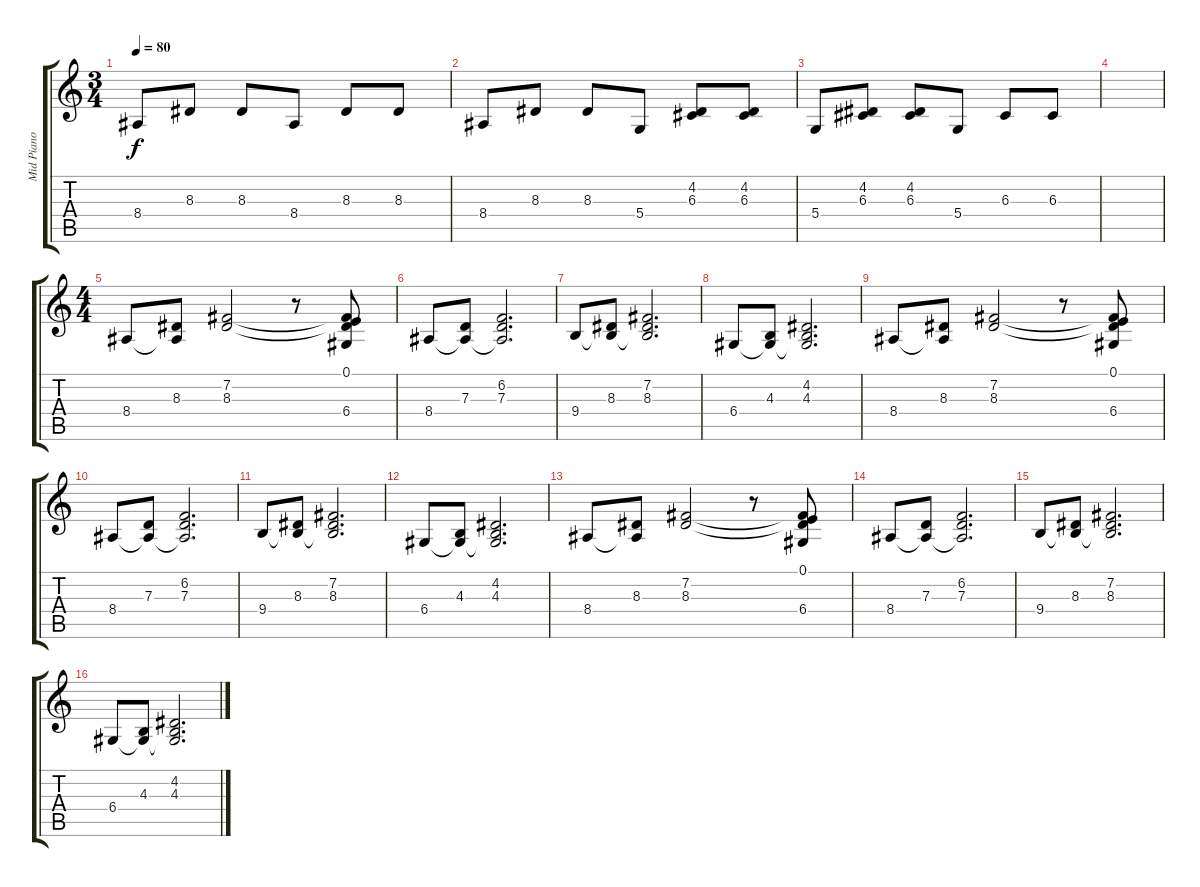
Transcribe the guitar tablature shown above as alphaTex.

\track ("Mid Piano" "Mid Piano") {instrument acousticgrandpiano}
\staff {score tabs}
\tuning (E4 B3 G3 D3 A2 E2) {hide}
\ts (3 4)
\tempo 80
\clef g2
\ks c
8.4.8{dy f} 8.3.8 8.3.8 8.4.8 8.3.8 8.3.8 |
8.4.8 8.3.8 8.3.8 5.4.8 (4.2 6.3).8 (4.2 6.3).8 |
5.4.8{volume 0} (4.2 6.3).8 (4.2 6.3).8 5.4.8 6.3.8 6.3.8 |
|
\ts (4 4)
8.4.8{volume 13} (8.3 8.4{t}).8 (7.2 8.3).2 r.8 (0.1 7.2{t} 8.3{t} 6.4).8 |
8.4.8 (7.3 8.4{t}).8 (6.2 7.3 8.4{t}).2{d} |
9.4.8 (8.3 9.4{t}).8 (7.2 8.3 9.4{t}).2{d} |
6.4.8 (4.3 6.4{t}).8 (4.2 4.3 6.4{t}).2{d} |
8.4.8 (8.3 8.4{t}).8 (7.2 8.3).2 r.8 (0.1 7.2{t} 8.3{t} 6.4).8 |
8.4.8 (7.3 8.4{t}).8 (6.2 7.3 8.4{t}).2{d} |
9.4.8 (8.3 9.4{t}).8 (7.2 8.3 9.4{t}).2{d} |
6.4.8 (4.3 6.4{t}).8 (4.2 4.3 6.4{t}).2{d} |
8.4.8 (8.3 8.4{t}).8 (7.2 8.3).2 r.8 (0.1 7.2{t} 8.3{t} 6.4).8 |
8.4.8 (7.3 8.4{t}).8 (6.2 7.3 8.4{t}).2{d} |
9.4.8 (8.3 9.4{t}).8 (7.2 8.3 9.4{t}).2{d} |
6.4.8{volume 0} (4.3 6.4{t}).8 (4.2 4.3 6.4{t}).2{d}
